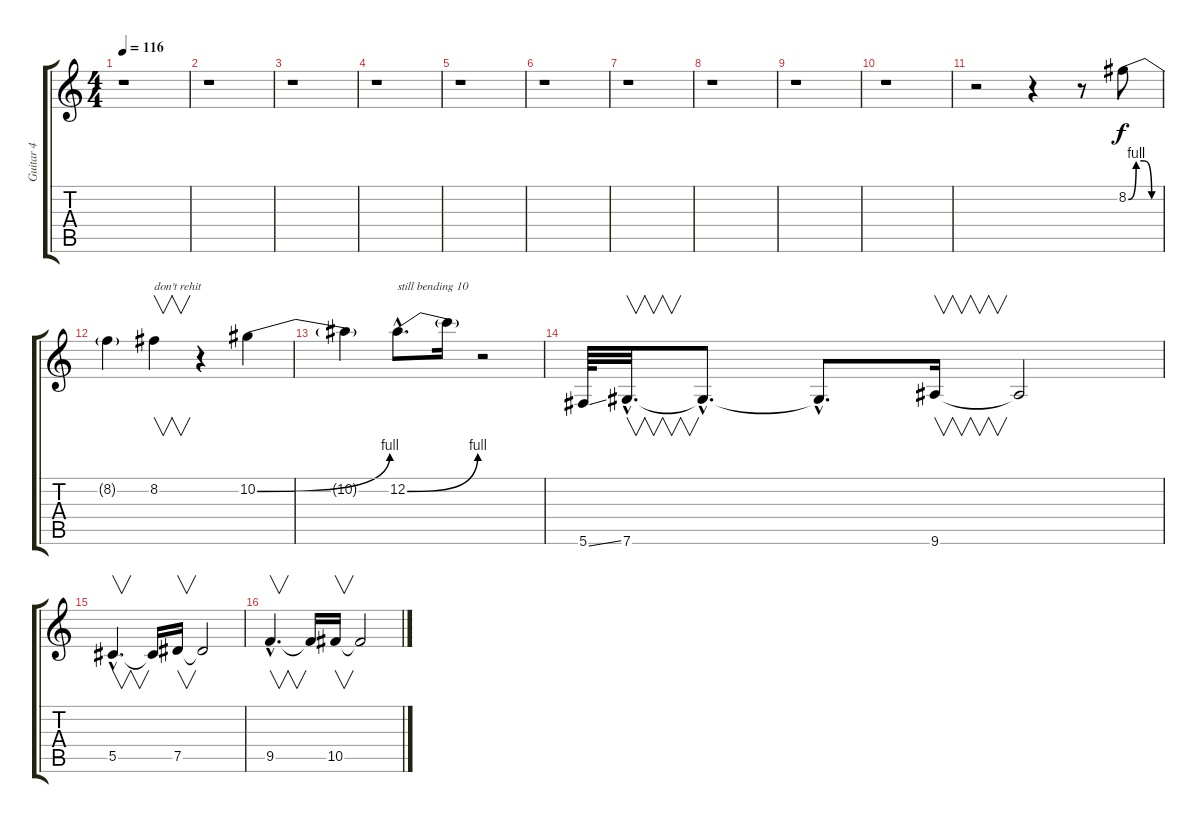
\track ("Guitar 4" "Guitar 4") {instrument overdrivenguitar}
\staff {score tabs}
\tuning (Eb4 Bb3 Gb3 Db3 Ab2 Db2) {hide}
\ts (4 4)
\tempo 116
\clef g2
\ks c
r.1{dy f} |
r.1 |
r.1 |
r.1 |
r.1 |
r.1 |
r.1 |
r.1 |
r.1 |
r.1 |
r.2 r.4 r.8 8.2{be (custom 0 0 15 4 30 4 45 0 60 0)}.8 |
8.2{t}.4 8.2.4{v txt "don't rehit"} r.4 10.2{be (bend 0 0 60 4)}.4 |
10.2{t}.4 12.2{be (bend 0 0 60 4) hac}.8{d txt "still bending 10"} 12.2{t}.16 r.2 |
5.6{ss}.64 7.6{hac}.32{v d} 7.6{hac t}.8{d} 7.6{hac t}.8{d} 9.6.16{v} 9.6{t}.2 |
5.5{hac}.4{v d} 5.5{t}.16 7.5.16{v} 7.5{t}.2 |
9.5{hac}.4{v d} 9.5{t}.16 10.5.16{v} 10.5{t}.2
